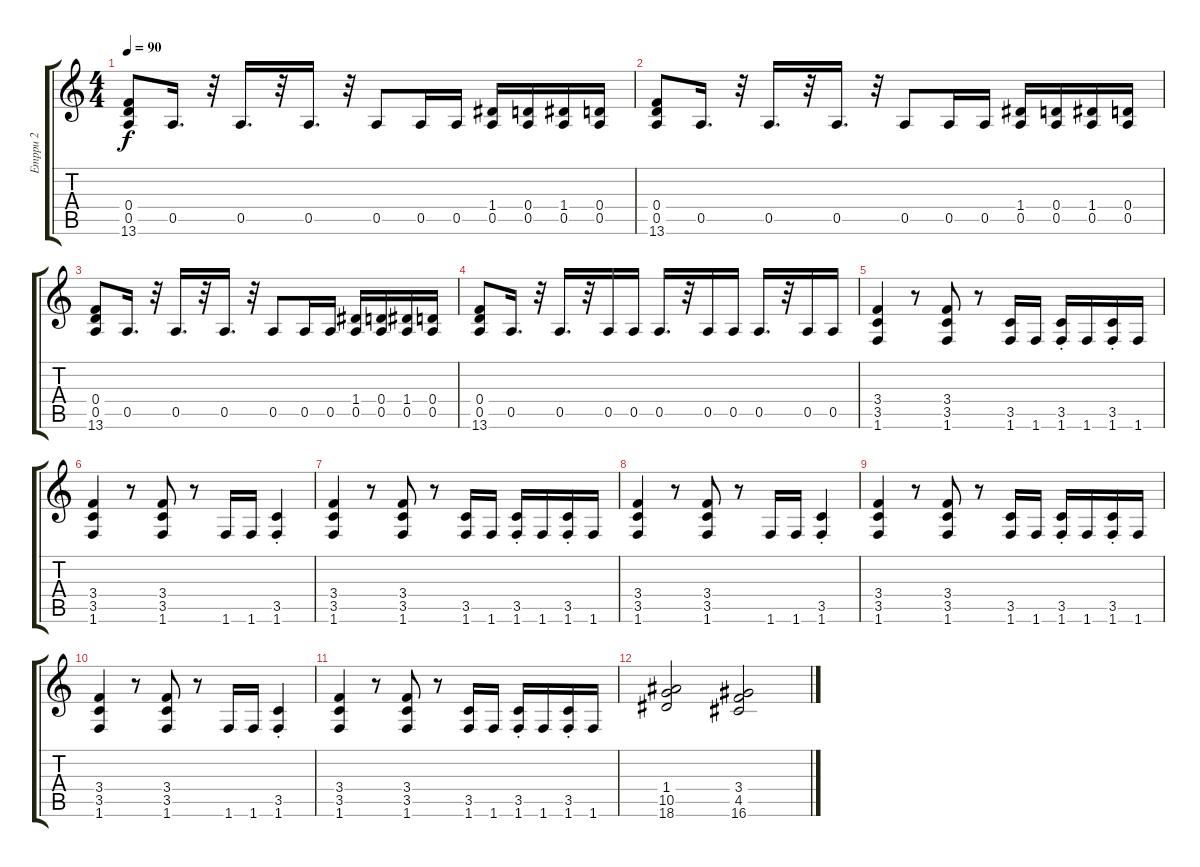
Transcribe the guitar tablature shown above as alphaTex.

\track ("Emppu 2" "Emppu 2") {instrument distortionguitar}
\staff {score tabs}
\tuning (E4 B3 G3 D3 A2 E2) {hide}
\ts (4 4)
\tempo 90
\clef g2
\ks c
(0.4 0.5 13.6).8{dy f volume 13} 0.5.16{d} r.32 0.5.16{d} r.32 0.5.16{d} r.32 0.5.8 0.5.16 0.5.16 (1.4 0.5).16 (0.4 0.5).16 (1.4 0.5).16 (0.4 0.5).16 |
(0.4 0.5 13.6).8{volume 13} 0.5.16{d} r.32 0.5.16{d} r.32 0.5.16{d} r.32 0.5.8 0.5.16 0.5.16 (1.4 0.5).16 (0.4 0.5).16 (1.4 0.5).16 (0.4 0.5).16 |
(0.4 0.5 13.6).8{volume 13} 0.5.16{d} r.32 0.5.16{d} r.32 0.5.16{d} r.32 0.5.8 0.5.16 0.5.16 (1.4 0.5).16 (0.4 0.5).16 (1.4 0.5).16 (0.4 0.5).16 |
(0.4 0.5 13.6).8{volume 13} 0.5.16{d} r.32 0.5.16{d} r.32 0.5.16 0.5.16 0.5.16{d} r.32 0.5.16 0.5.16 0.5.16{d} r.32 0.5.16 0.5.16 |
(3.4 3.5 1.6).4 r.8 (3.4 3.5 1.6).8 r.8 (3.5 1.6).16 1.6.16 (3.5{st} 1.6).16 1.6.16 (3.5{st} 1.6).16 1.6.16 |
(3.4 3.5 1.6).4 r.8 (3.4 3.5 1.6).8 r.8 1.6.16 1.6.16 (3.5{st} 1.6).4 |
(3.4 3.5 1.6).4 r.8 (3.4 3.5 1.6).8 r.8 (3.5 1.6).16 1.6.16 (3.5{st} 1.6).16 1.6.16 (3.5{st} 1.6).16 1.6.16 |
(3.4 3.5 1.6).4 r.8 (3.4 3.5 1.6).8 r.8 1.6.16 1.6.16 (3.5{st} 1.6).4 |
(3.4 3.5 1.6).4 r.8 (3.4 3.5 1.6).8 r.8 (3.5 1.6).16 1.6.16 (3.5{st} 1.6).16 1.6.16 (3.5{st} 1.6).16 1.6.16 |
(3.4 3.5 1.6).4 r.8 (3.4 3.5 1.6).8 r.8 1.6.16 1.6.16 (3.5{st} 1.6).4 |
(3.4 3.5 1.6).4 r.8 (3.4 3.5 1.6).8 r.8 (3.5 1.6).16 1.6.16 (3.5{st} 1.6).16 1.6.16 (3.5{st} 1.6).16 1.6.16 |
(1.4 10.5 18.6).2 (3.4 4.5 16.6).2
